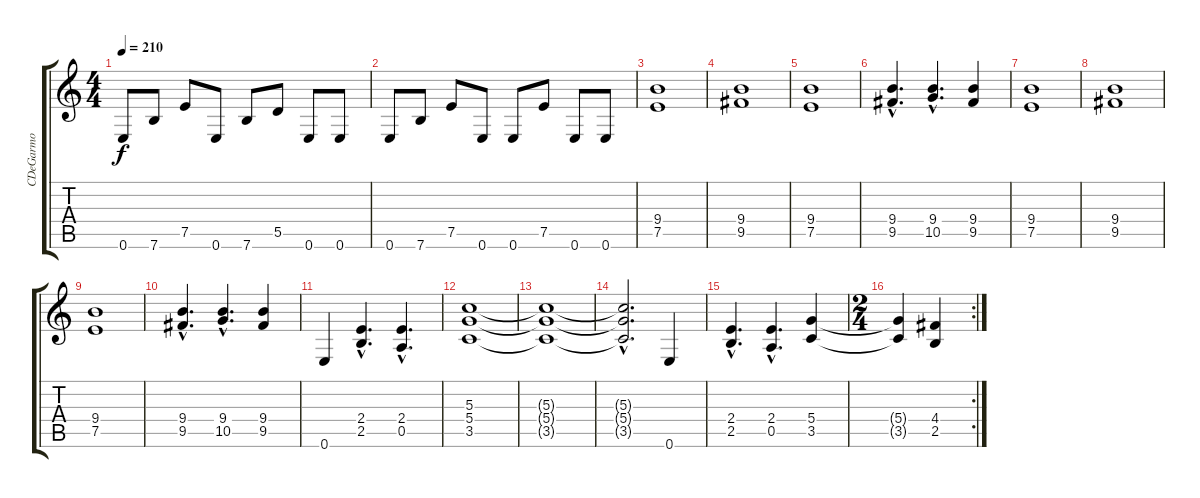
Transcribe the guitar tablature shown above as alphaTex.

\track ("CDeGarmo" "CDeGarmo") {instrument distortionguitar}
\staff {score tabs}
\tuning (E4 B3 G3 D3 A2 E2) {hide}
\ts (4 4)
\tempo 210
\clef g2
\ks c
0.6.8{dy f} 7.6.8 7.5.8 0.6.8 7.6.8 5.5.8 0.6.8 0.6.8 |
0.6.8 7.6.8 7.5.8 0.6.8 0.6.8 7.5.8 0.6.8 0.6.8 |
(9.4 7.5).1 |
(9.4 9.5).1 |
(9.4 7.5).1 |
(9.4{hac} 9.5{hac}).4{d} (9.4{hac} 10.5{hac}).4{d} (9.4 9.5).4 |
(9.4 7.5).1 |
(9.4 9.5).1 |
(9.4 7.5).1 |
(9.4{hac} 9.5{hac}).4{d} (9.4{hac} 10.5{hac}).4{d} (9.4 9.5).4 |
0.6.4 (2.4{hac} 2.5{hac}).4{d} (2.4{hac} 0.5{hac}).4{d} |
(5.3 5.4 3.5).1 |
(5.3{t} 5.4{t} 3.5{t}).1 |
(5.3{hac t} 5.4{hac t} 3.5{hac t}).2{d} 0.6.4 |
(2.4{hac} 2.5{hac}).4{d} (2.4{hac} 0.5{hac}).4{d} (5.4 3.5).4 |
\rc 2
\ts (2 4)
(5.4{t} 3.5{t}).4 (4.4 2.5).4
